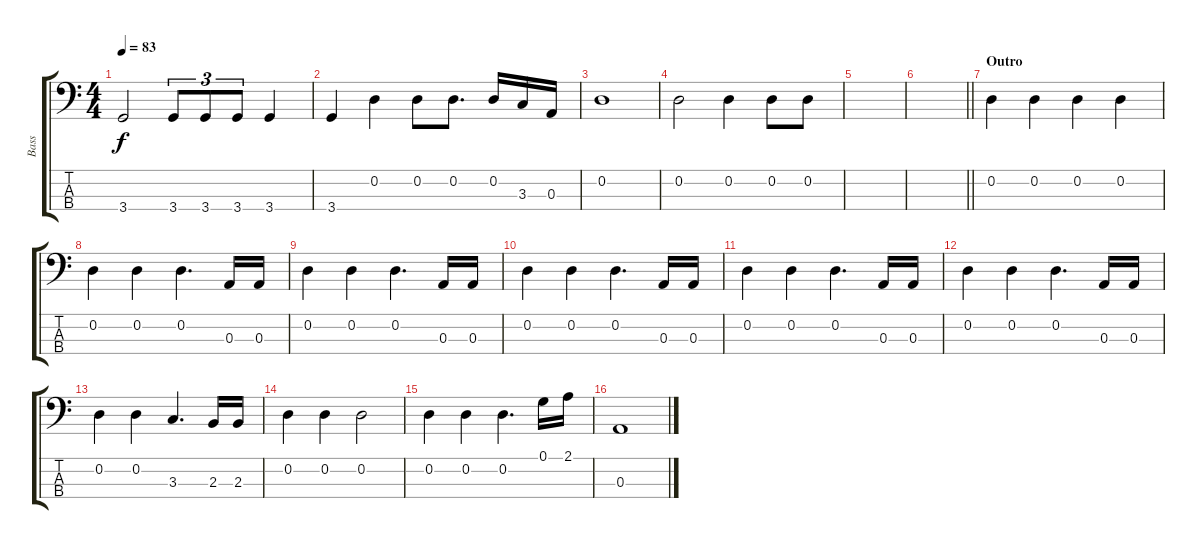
\track ("Bass" "Bass") {instrument electricbassfinger}
\staff {score tabs}
\tuning (G2 D2 A1 E1) {hide}
\ts (4 4)
\tempo 83
\clef f4
\ks c
3.4.2{dy f} 3.4.8{tu (3 2)} 3.4.8{tu (3 2)} 3.4.8{tu (3 2)} 3.4.4 |
3.4.4 0.2.4 0.2.8 0.2.8{d} 0.2.16 3.3.16 0.3.16 |
0.2.1 |
0.2.2 0.2.4 0.2.8 0.2.8 |
|
\barLineRight lightlight
|
\section ("" "Outro")
0.2.4 0.2.4 0.2.4 0.2.4 |
0.2.4 0.2.4 0.2.4{d} 0.3.16 0.3.16 |
0.2.4 0.2.4 0.2.4{d} 0.3.16 0.3.16 |
0.2.4 0.2.4 0.2.4{d} 0.3.16 0.3.16 |
0.2.4 0.2.4 0.2.4{d} 0.3.16 0.3.16 |
0.2.4 0.2.4 0.2.4{d} 0.3.16 0.3.16 |
0.2.4 0.2.4 3.3.4{d} 2.3.16 2.3.16 |
0.2.4 0.2.4 0.2.2 |
0.2.4 0.2.4 0.2.4{d} 0.1.16 2.1.16 |
0.3.1
